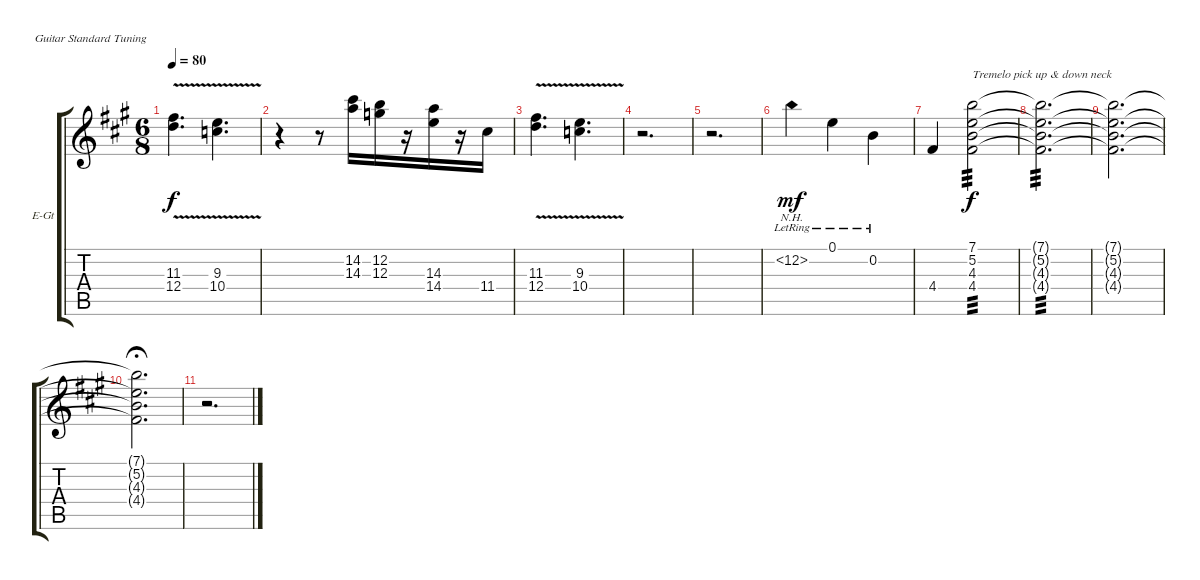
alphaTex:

\bracketExtendMode groupsimilarinstruments
\firstSystemTrackNameOrientation horizontal
\otherSystemsTrackNameOrientation horizontal
\track ("Gtr. 2" "E-Gt") {instrument overdrivenguitar}
\staff {score tabs}
\tuning (E4 B3 G3 D3 A2 E2)
\ts (6 8)
\tempo 80
\clef g2
\ks a
(11.3{v} 12.4{v}).4{d dy f} (9.3{v} 10.4{v}).4{d} |
r.4 r.8 (14.2 14.3).16 (12.2 12.3).16 r.16 (14.3 14.4).16 r.16 11.4.16 |
(11.3{v} 12.4{v}).4{d} (9.3{v} 10.4{v}).4{d} |
r.2{d} |
r.2{d} |
12.2{nh lr}.4{dy mf} 0.1{lr}.4 0.2{lr}.4 |
4.4.4 (7.1 5.2 4.3 4.4).2{txt "Tremelo pick up & down neck" tp 3 dy f} |
(7.1{t} 5.2{t} 4.3{t} 4.4{t}).2{d tp 3} |
(7.1{t} 5.2{t} 4.3{t} 4.4{t}).2{d} |
(7.1{t} 5.2{t} 4.3{t} 4.4{t}).2{d fermata (medium 0.6)} |
r.2{d}
